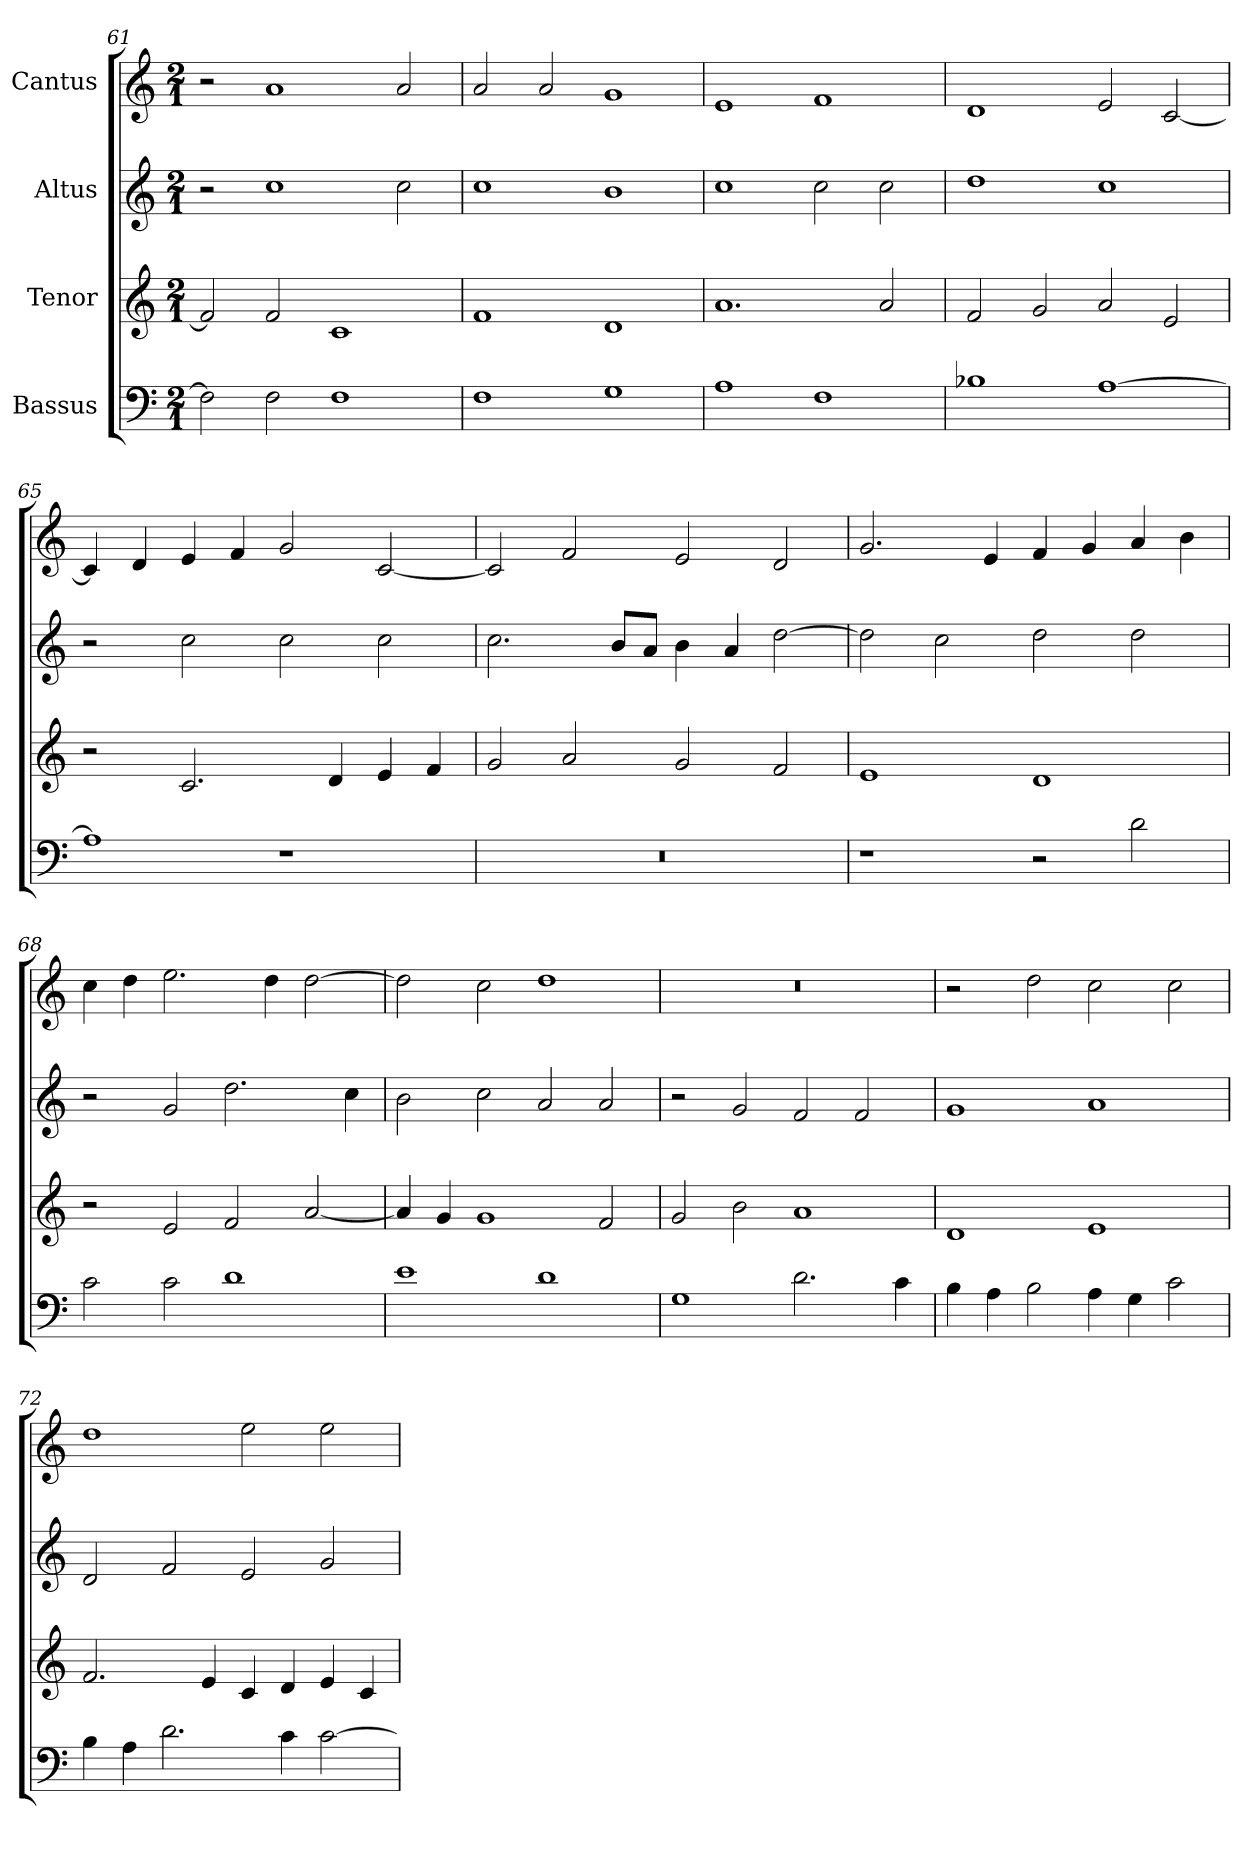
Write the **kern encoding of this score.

**kern	**kern	**kern	**kern
*part4	*part3	*part2	*part1
*staff4	*staff3	*staff2	*staff1
*I"Bassus	*I"Tenor	*I"Altus	*I"Cantus
!!LO:PB:g=z
*clefF4	*clefG2	*clefG2	*clefG2
*k[]	*k[]	*k[]	*k[]
*C:	*C:	*C:	*C:
*M2/1	*M2/1	*M2/1	*M2/1
=61	=61	=61	=61
2Fi\]	2fi/]	2r	2r
2Fi\	2fi/	1cci	1ai
1Fi	1ci	.	.
.	.	2cci\	2ai/
=62	=62	=62	=62
1Fi	1fi	1cci	2ai/
.	.	.	2ai/
1Gi	1di	1bi	1gi
=63	=63	=63	=63
1Ai	1.ai	1cci	1ei
1Fi	.	2cci\	1fi
.	2ai/	2cci\	.
=64	=64	=64	=64
1B-Xi	2fi/	1ddi	1di
.	2gi/	.	.
[>1Ai	2ai/	1cci	2ei/
.	2ei/	.	[<2ci/
=65	=65	=65	=65
1Ai]	2r	2r	4ci/]
.	.	.	4di/
.	2.ci/	2cci\	4ei/
.	.	.	4fi/
1r	.	2cci\	2gi/
.	4di/	.	.
.	4ei/	2cci\	[<2ci/
.	4fi/	.	.
!!LO:LB:g=z
=66	=66	=66	=66
!LO:N:vis=1	!	!	!
0r	2gi/	2.cci\	2ci/]
.	2ai/	.	2fi/
.	.	8bi/L	.
.	.	8ai/J	.
.	2gi/	4bi\	2ei/
.	.	4ai/	.
.	2fi/	[>2ddi\	2di/
=67	=67	=67	=67
1r	1ei	2ddi\]	2.gi/
.	.	2cci\	.
.	.	.	4ei/
2r	1di	2ddi\	4fi/
.	.	.	4gi/
2di\	.	2ddi\	4ai/
.	.	.	4bi\
=68	=68	=68	=68
2ci\	2r	2r	4cci\
.	.	.	4ddi\
2ci\	2ei/	2gi/	2.eei\
1di	2fi/	2.ddi\	.
.	.	.	4ddi\
.	[<2ai/	.	[>2ddi\
.	.	4cci\	.
=69	=69	=69	=69
1ei	4ai/]	2bi\	2ddi\]
.	4gi/	.	.
.	1gi	2cci\	2cci\
1di	.	2ai/	1ddi
.	2fi/	2ai/	.
=70	=70	=70	=70
!	!	!	!LO:N:vis=1
1Gi	2gi/	2r	0r
.	2bi\	2gi/	.
2.di\	1ai	2fi/	.
.	.	2fi/	.
4ci\	.	.	.
!!LO:LB:g=z
=71	=71	=71	=71
4Bi\	1di	1gi	2r
4Ai\	.	.	.
2Bi\	.	.	2ddi\
4Ai\	1ei	1ai	2cci\
4Gi\	.	.	.
2ci\	.	.	2cci\
=72	=72	=72	=72
4Bi\	2.fi/	2di/	1ddi
4Ai\	.	.	.
2.di\	.	2fi/	.
.	4ei/	.	.
.	4ci/	2ei/	2eei\
4ci\	4di/	.	.
[>2ci\	4ei/	2gi/	2eei\
.	4ci/	.	.
=	=	=	=
*-	*-	*-	*-
